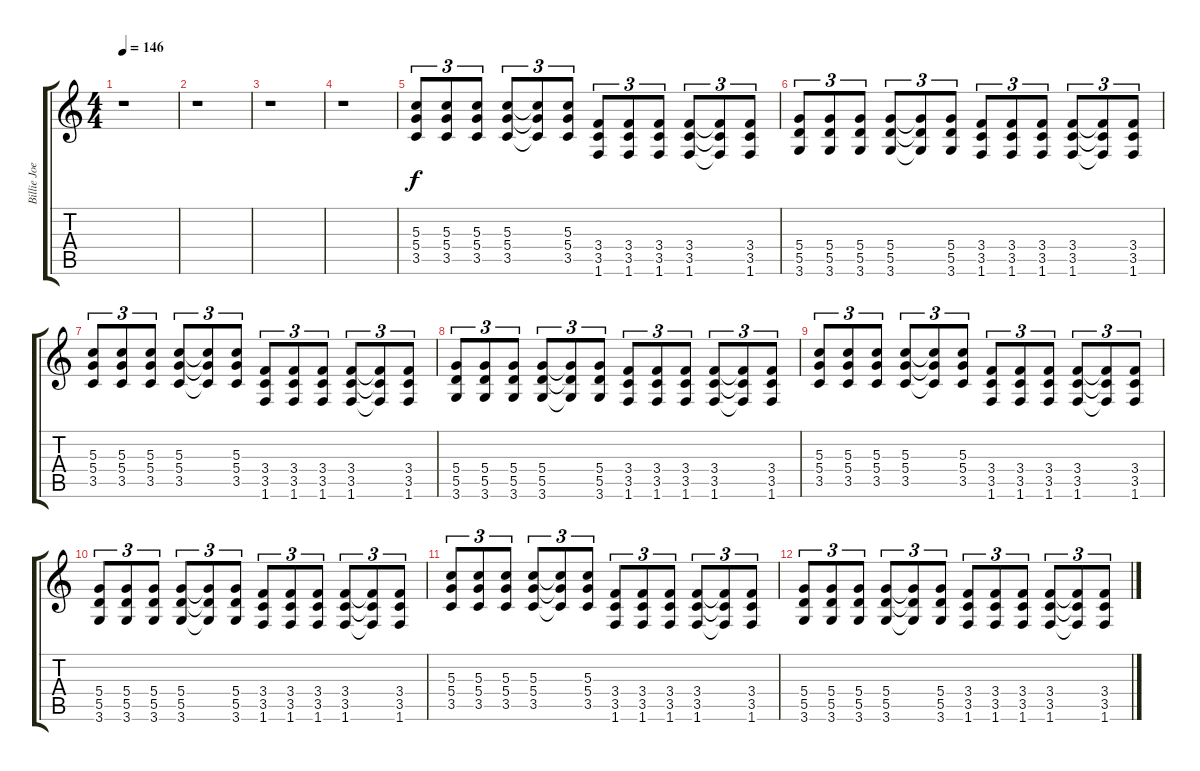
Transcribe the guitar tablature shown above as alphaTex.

\track ("Billie Joe" "Billie Joe") {instrument overdrivenguitar}
\staff {score tabs}
\tuning (E4 B3 G3 D3 A2 E2) {hide}
\ts (4 4)
\tempo 146
\clef g2
\ks c
r.1{dy f instrument overdrivenguitar} |
r.1 |
r.1 |
r.1 |
(5.3 5.4 3.5).8{tu (3 2)} (5.3 5.4 3.5).8{tu (3 2)} (5.3 5.4 3.5).8{tu (3 2)} (5.3 5.4 3.5).8{tu (3 2)} (5.3{t} 5.4{t} 3.5{t}).8{tu (3 2)} (5.3 5.4 3.5).8{tu (3 2)} (3.4 3.5 1.6).8{tu (3 2)} (3.4 3.5 1.6).8{tu (3 2)} (3.4 3.5 1.6).8{tu (3 2)} (3.4 3.5 1.6).8{tu (3 2)} (3.4{t} 3.5{t} 1.6{t}).8{tu (3 2)} (3.4 3.5 1.6).8{tu (3 2)} |
(5.4 5.5 3.6).8{tu (3 2)} (5.4 5.5 3.6).8{tu (3 2)} (5.4 5.5 3.6).8{tu (3 2)} (5.4 5.5 3.6).8{tu (3 2)} (5.4{t} 5.5{t} 3.6{t}).8{tu (3 2)} (5.4 5.5 3.6).8{tu (3 2)} (3.4 3.5 1.6).8{tu (3 2)} (3.4 3.5 1.6).8{tu (3 2)} (3.4 3.5 1.6).8{tu (3 2)} (3.4 3.5 1.6).8{tu (3 2)} (3.4{t} 3.5{t} 1.6{t}).8{tu (3 2)} (3.4 3.5 1.6).8{tu (3 2)} |
(5.3 5.4 3.5).8{tu (3 2)} (5.3 5.4 3.5).8{tu (3 2)} (5.3 5.4 3.5).8{tu (3 2)} (5.3 5.4 3.5).8{tu (3 2)} (5.3{t} 5.4{t} 3.5{t}).8{tu (3 2)} (5.3 5.4 3.5).8{tu (3 2)} (3.4 3.5 1.6).8{tu (3 2)} (3.4 3.5 1.6).8{tu (3 2)} (3.4 3.5 1.6).8{tu (3 2)} (3.4 3.5 1.6).8{tu (3 2)} (3.4{t} 3.5{t} 1.6{t}).8{tu (3 2)} (3.4 3.5 1.6).8{tu (3 2)} |
(5.4 5.5 3.6).8{tu (3 2)} (5.4 5.5 3.6).8{tu (3 2)} (5.4 5.5 3.6).8{tu (3 2)} (5.4 5.5 3.6).8{tu (3 2)} (5.4{t} 5.5{t} 3.6{t}).8{tu (3 2)} (5.4 5.5 3.6).8{tu (3 2)} (3.4 3.5 1.6).8{tu (3 2)} (3.4 3.5 1.6).8{tu (3 2)} (3.4 3.5 1.6).8{tu (3 2)} (3.4 3.5 1.6).8{tu (3 2)} (3.4{t} 3.5{t} 1.6{t}).8{tu (3 2)} (3.4 3.5 1.6).8{tu (3 2)} |
(5.3 5.4 3.5).8{tu (3 2)} (5.3 5.4 3.5).8{tu (3 2)} (5.3 5.4 3.5).8{tu (3 2)} (5.3 5.4 3.5).8{tu (3 2)} (5.3{t} 5.4{t} 3.5{t}).8{tu (3 2)} (5.3 5.4 3.5).8{tu (3 2)} (3.4 3.5 1.6).8{tu (3 2)} (3.4 3.5 1.6).8{tu (3 2)} (3.4 3.5 1.6).8{tu (3 2)} (3.4 3.5 1.6).8{tu (3 2)} (3.4{t} 3.5{t} 1.6{t}).8{tu (3 2)} (3.4 3.5 1.6).8{tu (3 2)} |
(5.4 5.5 3.6).8{tu (3 2)} (5.4 5.5 3.6).8{tu (3 2)} (5.4 5.5 3.6).8{tu (3 2)} (5.4 5.5 3.6).8{tu (3 2)} (5.4{t} 5.5{t} 3.6{t}).8{tu (3 2)} (5.4 5.5 3.6).8{tu (3 2)} (3.4 3.5 1.6).8{tu (3 2)} (3.4 3.5 1.6).8{tu (3 2)} (3.4 3.5 1.6).8{tu (3 2)} (3.4 3.5 1.6).8{tu (3 2)} (3.4{t} 3.5{t} 1.6{t}).8{tu (3 2)} (3.4 3.5 1.6).8{tu (3 2)} |
(5.3 5.4 3.5).8{tu (3 2)} (5.3 5.4 3.5).8{tu (3 2)} (5.3 5.4 3.5).8{tu (3 2)} (5.3 5.4 3.5).8{tu (3 2)} (5.3{t} 5.4{t} 3.5{t}).8{tu (3 2)} (5.3 5.4 3.5).8{tu (3 2)} (3.4 3.5 1.6).8{tu (3 2)} (3.4 3.5 1.6).8{tu (3 2)} (3.4 3.5 1.6).8{tu (3 2)} (3.4 3.5 1.6).8{tu (3 2)} (3.4{t} 3.5{t} 1.6{t}).8{tu (3 2)} (3.4 3.5 1.6).8{tu (3 2)} |
(5.4 5.5 3.6).8{tu (3 2)} (5.4 5.5 3.6).8{tu (3 2)} (5.4 5.5 3.6).8{tu (3 2)} (5.4 5.5 3.6).8{tu (3 2)} (5.4{t} 5.5{t} 3.6{t}).8{tu (3 2)} (5.4 5.5 3.6).8{tu (3 2)} (3.4 3.5 1.6).8{tu (3 2)} (3.4 3.5 1.6).8{tu (3 2)} (3.4 3.5 1.6).8{tu (3 2)} (3.4 3.5 1.6).8{tu (3 2)} (3.4{t} 3.5{t} 1.6{t}).8{tu (3 2)} (3.4 3.5 1.6).8{tu (3 2)}
